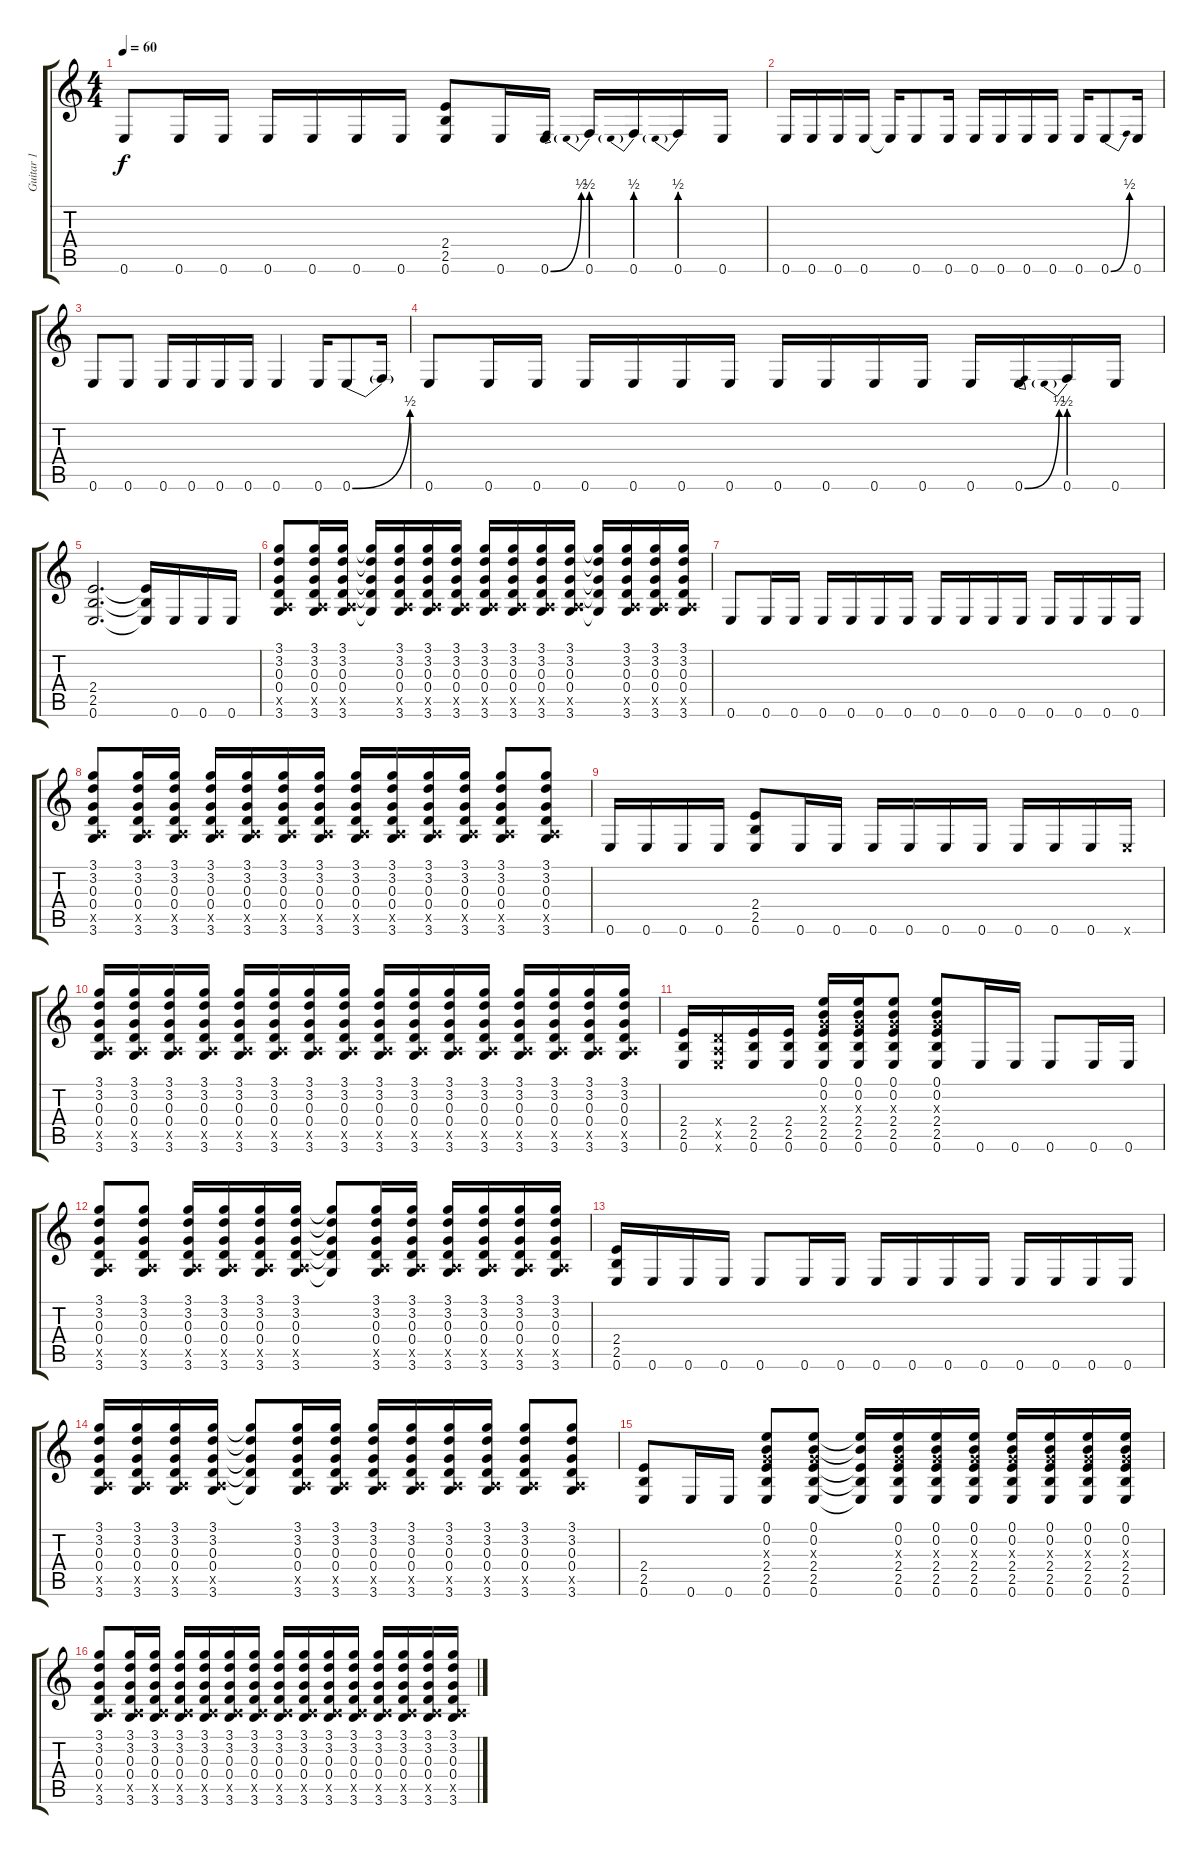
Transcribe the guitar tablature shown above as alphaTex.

\track ("Guitar 1" "Guitar 1") {instrument distortionguitar}
\staff {score tabs}
\tuning (E4 B3 G3 D3 A2 E2) {hide}
\ts (4 4)
\tempo 60
\clef g2
\ks c
0.6.8{dy f} 0.6.16 0.6.16 0.6.16 0.6.16 0.6.16 0.6.16 (2.4 2.5 0.6).8 0.6.16 0.6{be (bend 0 0 60 2)}.16 0.6{be (prebend 0 2 60 2)}.16 0.6{be (prebend 0 2 60 2)}.16 0.6{be (prebend 0 2 60 2)}.16 0.6.16 |
0.6.16 0.6.16 0.6.16 0.6.16 0.6{t}.16 0.6.8 0.6.16 0.6.16 0.6.16 0.6.16 0.6.16 0.6.16 0.6{be (bend 0 0 60 2)}.8 0.6.16 |
0.6.8 0.6.8 0.6.16 0.6.16 0.6.16 0.6.16 0.6.4 0.6.16 0.6{be (bend 0 0 60 2)}.8 0.6{t}.16 |
0.6.8 0.6.16 0.6.16 0.6.16 0.6.16 0.6.16 0.6.16 0.6.16 0.6.16 0.6.16 0.6.16 0.6.16 0.6{be (bend 0 0 60 2)}.16 0.6{be (prebend 0 2 60 2)}.16 0.6.16 |
(2.4 2.5 0.6).2{d} (2.4{t} 2.5{t} 0.6{t}).16 0.6.16 0.6.16 0.6.16 |
(3.1 3.2 0.3 0.4 0.5{x} 3.6).8 (3.1 3.2 0.3 0.4 0.5{x} 3.6).16 (3.1 3.2 0.3 0.4 0.5{x} 3.6).16 (3.1{t} 3.2{t} 0.3{t} 0.4{t} 3.6{t}).16 (3.1 3.2 0.3 0.4 0.5{x} 3.6).16 (3.1 3.2 0.3 0.4 0.5{x} 3.6).16 (3.1 3.2 0.3 0.4 0.5{x} 3.6).16 (3.1 3.2 0.3 0.4 0.5{x} 3.6).16 (3.1 3.2 0.3 0.4 0.5{x} 3.6).16 (3.1 3.2 0.3 0.4 0.5{x} 3.6).16 (3.1 3.2 0.3 0.4 0.5{x} 3.6).16 (3.1{t} 3.2{t} 0.3{t} 0.4{t} 3.6{t}).16 (3.1 3.2 0.3 0.4 0.5{x} 3.6).16 (3.1 3.2 0.3 0.4 0.5{x} 3.6).16 (3.1 3.2 0.3 0.4 0.5{x} 3.6).16 |
0.6.8 0.6.16 0.6.16 0.6.16 0.6.16 0.6.16 0.6.16 0.6.16 0.6.16 0.6.16 0.6.16 0.6.16 0.6.16 0.6.16 0.6.16 |
(3.1 3.2 0.3 0.4 0.5{x} 3.6).8 (3.1 3.2 0.3 0.4 0.5{x} 3.6).16 (3.1 3.2 0.3 0.4 0.5{x} 3.6).16 (3.1 3.2 0.3 0.4 0.5{x} 3.6).16 (3.1 3.2 0.3 0.4 0.5{x} 3.6).16 (3.1 3.2 0.3 0.4 0.5{x} 3.6).16 (3.1 3.2 0.3 0.4 0.5{x} 3.6).16 (3.1 3.2 0.3 0.4 0.5{x} 3.6).16 (3.1 3.2 0.3 0.4 0.5{x} 3.6).16 (3.1 3.2 0.3 0.4 0.5{x} 3.6).16 (3.1 3.2 0.3 0.4 0.5{x} 3.6).16 (3.1 3.2 0.3 0.4 0.5{x} 3.6).8 (3.1 3.2 0.3 0.4 0.5{x} 3.6).8 |
0.6.16 0.6.16 0.6.16 0.6.16 (2.4 2.5 0.6).8 0.6.16 0.6.16 0.6.16 0.6.16 0.6.16 0.6.16 0.6.16 0.6.16 0.6.16 0.6{x}.16 |
(3.1 3.2 0.3 0.4 0.5{x} 3.6).16 (3.1 3.2 0.3 0.4 0.5{x} 3.6).16 (3.1 3.2 0.3 0.4 0.5{x} 3.6).16 (3.1 3.2 0.3 0.4 0.5{x} 3.6).16 (3.1 3.2 0.3 0.4 0.5{x} 3.6).16 (3.1 3.2 0.3 0.4 0.5{x} 3.6).16 (3.1 3.2 0.3 0.4 0.5{x} 3.6).16 (3.1 3.2 0.3 0.4 0.5{x} 3.6).16 (3.1 3.2 0.3 0.4 0.5{x} 3.6).16 (3.1 3.2 0.3 0.4 0.5{x} 3.6).16 (3.1 3.2 0.3 0.4 0.5{x} 3.6).16 (3.1 3.2 0.3 0.4 0.5{x} 3.6).16 (3.1 3.2 0.3 0.4 0.5{x} 3.6).16 (3.1 3.2 0.3 0.4 0.5{x} 3.6).16 (3.1 3.2 0.3 0.4 0.5{x} 3.6).16 (3.1 3.2 0.3 0.4 0.5{x} 3.6).16 |
(2.4 2.5 0.6).16 (0.4{x} 0.5{x} 0.6{x}).16 (2.4 2.5 0.6).16 (2.4 2.5 0.6).16 (0.1 0.2 0.3{x} 2.4 2.5 0.6).16 (0.1 0.2 0.3{x} 2.4 2.5 0.6).16 (0.1 0.2 0.3{x} 2.4 2.5 0.6).8 (0.1 0.2 0.3{x} 2.4 2.5 0.6).8 0.6.16 0.6.16 0.6.8 0.6.16 0.6.16 |
(3.1 3.2 0.3 0.4 0.5{x} 3.6).8 (3.1 3.2 0.3 0.4 0.5{x} 3.6).8 (3.1 3.2 0.3 0.4 0.5{x} 3.6).16 (3.1 3.2 0.3 0.4 0.5{x} 3.6).16 (3.1 3.2 0.3 0.4 0.5{x} 3.6).16 (3.1 3.2 0.3 0.4 0.5{x} 3.6).16 (3.1{t} 3.2{t} 0.3{t} 0.4{t} 3.6{t}).8 (3.1 3.2 0.3 0.4 0.5{x} 3.6).16 (3.1 3.2 0.3 0.4 0.5{x} 3.6).16 (3.1 3.2 0.3 0.4 0.5{x} 3.6).16 (3.1 3.2 0.3 0.4 0.5{x} 3.6).16 (3.1 3.2 0.3 0.4 0.5{x} 3.6).16 (3.1 3.2 0.3 0.4 0.5{x} 3.6).16 |
(2.4 2.5 0.6).16 0.6.16 0.6.16 0.6.16 0.6.8 0.6.16 0.6.16 0.6.16 0.6.16 0.6.16 0.6.16 0.6.16 0.6.16 0.6.16 0.6.16 |
(3.1 3.2 0.3 0.4 0.5{x} 3.6).16 (3.1 3.2 0.3 0.4 0.5{x} 3.6).16 (3.1 3.2 0.3 0.4 0.5{x} 3.6).16 (3.1 3.2 0.3 0.4 0.5{x} 3.6).16 (3.1{t} 3.2{t} 0.3{t} 0.4{t} 3.6{t}).8 (3.1 3.2 0.3 0.4 0.5{x} 3.6).16 (3.1 3.2 0.3 0.4 0.5{x} 3.6).16 (3.1 3.2 0.3 0.4 0.5{x} 3.6).16 (3.1 3.2 0.3 0.4 0.5{x} 3.6).16 (3.1 3.2 0.3 0.4 0.5{x} 3.6).16 (3.1 3.2 0.3 0.4 0.5{x} 3.6).16 (3.1 3.2 0.3 0.4 0.5{x} 3.6).8 (3.1 3.2 0.3 0.4 0.5{x} 3.6).8 |
(2.4 2.5 0.6).8 0.6.16 0.6.16 (0.1 0.2 0.3{x} 2.4 2.5 0.6).8 (0.1 0.2 0.3{x} 2.4 2.5 0.6).8 (0.1{t} 0.2{t} 2.4{t} 2.5{t} 0.6{t}).16 (0.1 0.2 0.3{x} 2.4 2.5 0.6).16 (0.1 0.2 0.3{x} 2.4 2.5 0.6).16 (0.1 0.2 0.3{x} 2.4 2.5 0.6).16 (0.1 0.2 0.3{x} 2.4 2.5 0.6).16 (0.1 0.2 0.3{x} 2.4 2.5 0.6).16 (0.1 0.2 0.3{x} 2.4 2.5 0.6).16 (0.1 0.2 0.3{x} 2.4 2.5 0.6).16 |
(3.1 3.2 0.3 0.4 0.5{x} 3.6).8 (3.1 3.2 0.3 0.4 0.5{x} 3.6).16 (3.1 3.2 0.3 0.4 0.5{x} 3.6).16 (3.1 3.2 0.3 0.4 0.5{x} 3.6).16 (3.1 3.2 0.3 0.4 0.5{x} 3.6).16 (3.1 3.2 0.3 0.4 0.5{x} 3.6).16 (3.1 3.2 0.3 0.4 0.5{x} 3.6).16 (3.1 3.2 0.3 0.4 0.5{x} 3.6).16 (3.1 3.2 0.3 0.4 0.5{x} 3.6).16 (3.1 3.2 0.3 0.4 0.5{x} 3.6).16 (3.1 3.2 0.3 0.4 0.5{x} 3.6).16 (3.1 3.2 0.3 0.4 0.5{x} 3.6).16 (3.1 3.2 0.3 0.4 0.5{x} 3.6).16 (3.1 3.2 0.3 0.4 0.5{x} 3.6).16 (3.1 3.2 0.3 0.4 0.5{x} 3.6).16
